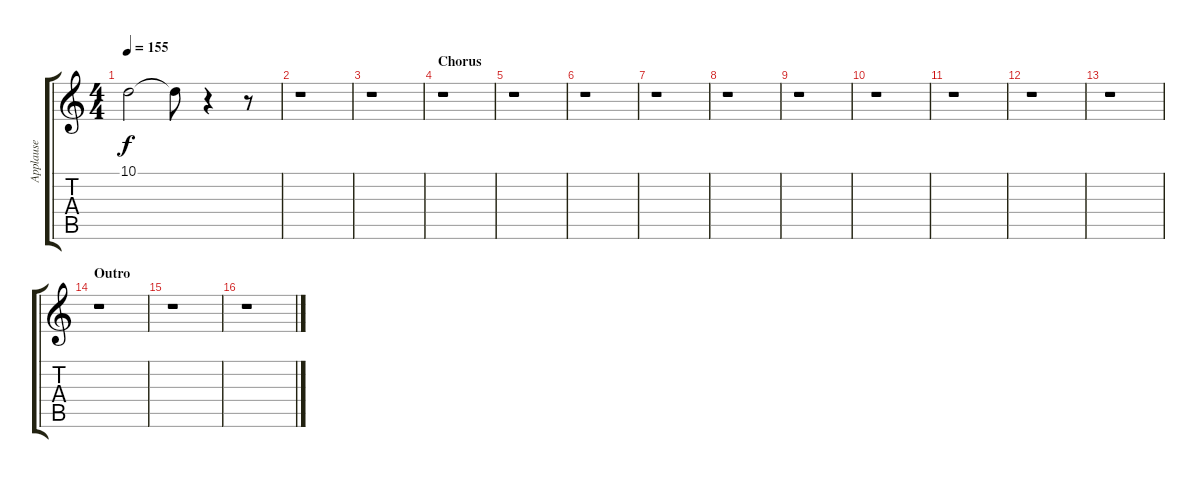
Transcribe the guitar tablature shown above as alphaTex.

\track ("Applause" "Applause") {instrument applause}
\staff {score tabs}
\tuning (E4 B3 G3 D3 A2 E2) {hide}
\ts (4 4)
\tempo 155
\clef g2
\ks c
10.1{t}.2{dy f} 10.1{t}.8 r.4 r.8 |
r.1 |
r.1 |
\section ("" "Chorus")
r.1 |
r.1 |
r.1 |
r.1 |
r.1 |
r.1 |
r.1 |
r.1 |
r.1 |
r.1 |
\section ("" "Outro")
r.1 |
r.1 |
r.1
